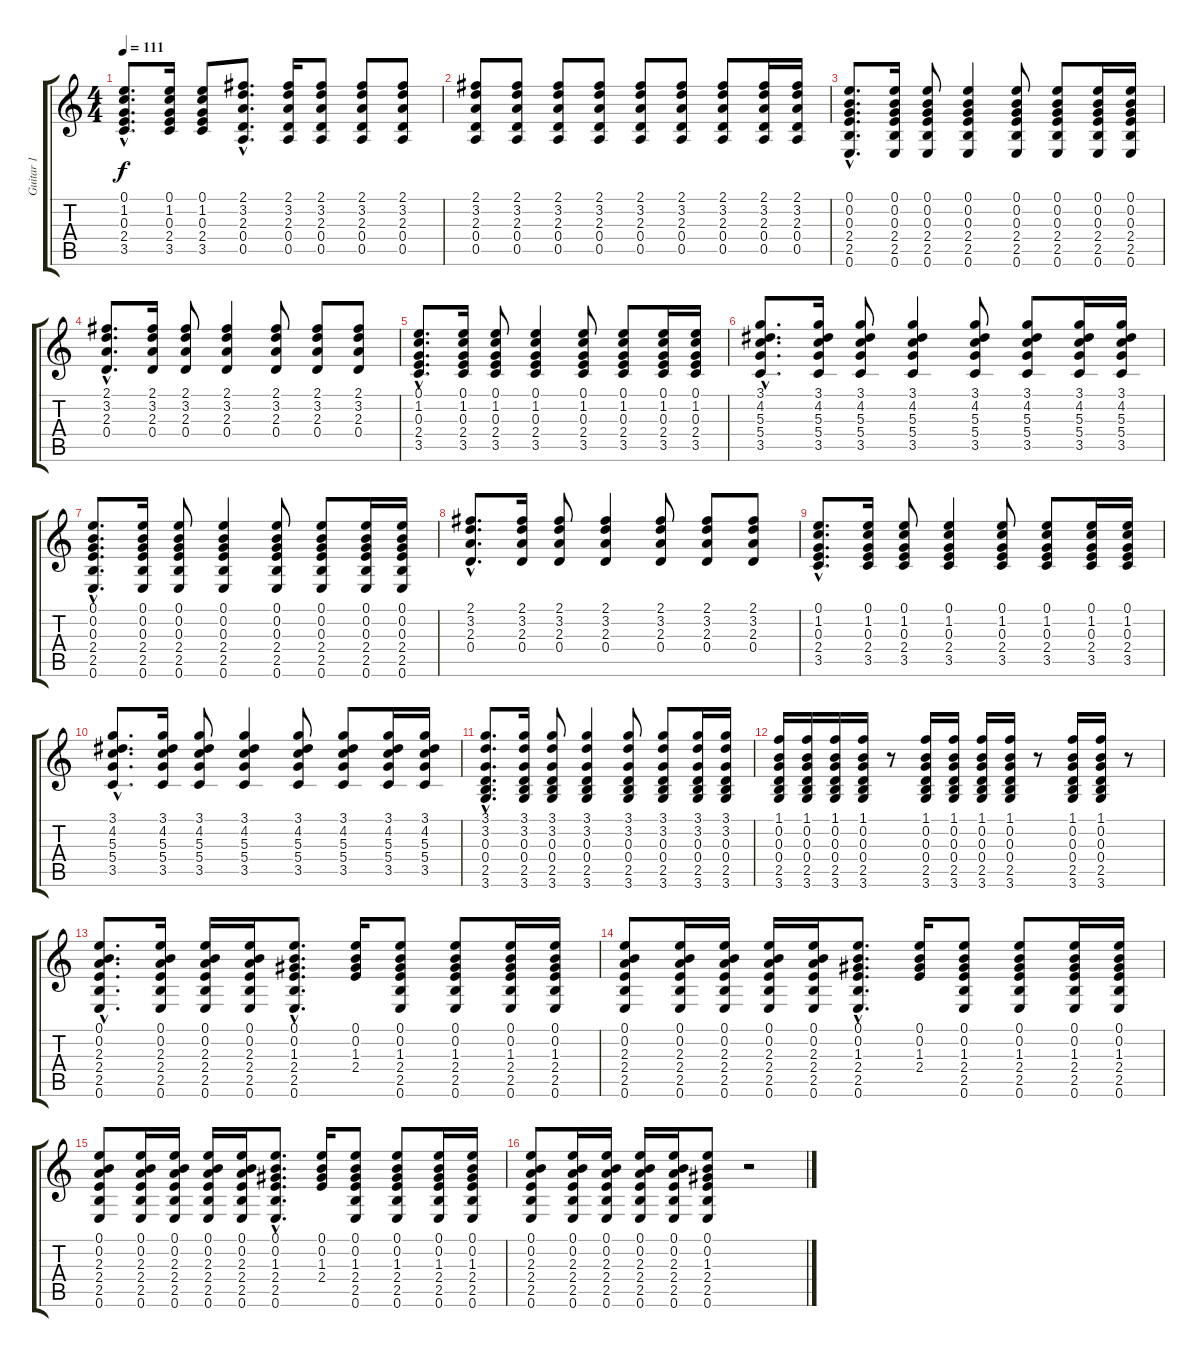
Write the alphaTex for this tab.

\track ("Guitar 1" "Guitar 1") {instrument acousticguitarsteel}
\staff {score tabs}
\tuning (E4 B3 G3 D3 A2 E2) {hide}
\ts (4 4)
\tempo 111
\clef g2
\ks c
(0.1{hac} 1.2{hac} 0.3{hac} 2.4{hac} 3.5{hac}).8{d dy f} (0.1 1.2 0.3 2.4 3.5).16 (0.1 1.2 0.3 2.4 3.5).8 (2.1{hac} 3.2{hac} 2.3{hac} 0.4{hac} 0.5{hac}).8{d} (2.1 3.2 2.3 0.4 0.5).16 (2.1 3.2 2.3 0.4 0.5).8 (2.1 3.2 2.3 0.4 0.5).8 (2.1 3.2 2.3 0.4 0.5).8 |
(2.1 3.2 2.3 0.4 0.5).8 (2.1 3.2 2.3 0.4 0.5).8 (2.1 3.2 2.3 0.4 0.5).8 (2.1 3.2 2.3 0.4 0.5).8 (2.1 3.2 2.3 0.4 0.5).8 (2.1 3.2 2.3 0.4 0.5).8 (2.1 3.2 2.3 0.4 0.5).8 (2.1 3.2 2.3 0.4 0.5).16 (2.1 3.2 2.3 0.4 0.5).16 |
(0.1{hac} 0.2{hac} 0.3{hac} 2.4{hac} 2.5{hac} 0.6{hac}).8{d} (0.1 0.2 0.3 2.4 2.5 0.6).16 (0.1 0.2 0.3 2.4 2.5 0.6).8 (0.1 0.2 0.3 2.4 2.5 0.6).4 (0.1 0.2 0.3 2.4 2.5 0.6).8 (0.1 0.2 0.3 2.4 2.5 0.6).8 (0.1 0.2 0.3 2.4 2.5 0.6).16 (0.1 0.2 0.3 2.4 2.5 0.6).16 |
(2.1{hac} 3.2{hac} 2.3{hac} 0.4{hac}).8{d} (2.1 3.2 2.3 0.4).16 (2.1 3.2 2.3 0.4).8 (2.1 3.2 2.3 0.4).4 (2.1 3.2 2.3 0.4).8 (2.1 3.2 2.3 0.4).8 (2.1 3.2 2.3 0.4).8 |
(0.1{hac} 1.2{hac} 0.3{hac} 2.4{hac} 3.5{hac}).8{d} (0.1 1.2 0.3 2.4 3.5).16 (0.1 1.2 0.3 2.4 3.5).8 (0.1 1.2 0.3 2.4 3.5).4 (0.1 1.2 0.3 2.4 3.5).8 (0.1 1.2 0.3 2.4 3.5).8 (0.1 1.2 0.3 2.4 3.5).16 (0.1 1.2 0.3 2.4 3.5).16 |
(3.1{hac} 4.2{hac} 5.3{hac} 5.4{hac} 3.5{hac}).8{d} (3.1 4.2 5.3 5.4 3.5).16 (3.1 4.2 5.3 5.4 3.5).8 (3.1 4.2 5.3 5.4 3.5).4 (3.1 4.2 5.3 5.4 3.5).8 (3.1 4.2 5.3 5.4 3.5).8 (3.1 4.2 5.3 5.4 3.5).16 (3.1 4.2 5.3 5.4 3.5).16 |
(0.1{hac} 0.2{hac} 0.3{hac} 2.4{hac} 2.5{hac} 0.6{hac}).8{d} (0.1 0.2 0.3 2.4 2.5 0.6).16 (0.1 0.2 0.3 2.4 2.5 0.6).8 (0.1 0.2 0.3 2.4 2.5 0.6).4 (0.1 0.2 0.3 2.4 2.5 0.6).8 (0.1 0.2 0.3 2.4 2.5 0.6).8 (0.1 0.2 0.3 2.4 2.5 0.6).16 (0.1 0.2 0.3 2.4 2.5 0.6).16 |
(2.1{hac} 3.2{hac} 2.3{hac} 0.4{hac}).8{d} (2.1 3.2 2.3 0.4).16 (2.1 3.2 2.3 0.4).8 (2.1 3.2 2.3 0.4).4 (2.1 3.2 2.3 0.4).8 (2.1 3.2 2.3 0.4).8 (2.1 3.2 2.3 0.4).8 |
(0.1{hac} 1.2{hac} 0.3{hac} 2.4{hac} 3.5{hac}).8{d} (0.1 1.2 0.3 2.4 3.5).16 (0.1 1.2 0.3 2.4 3.5).8 (0.1 1.2 0.3 2.4 3.5).4 (0.1 1.2 0.3 2.4 3.5).8 (0.1 1.2 0.3 2.4 3.5).8 (0.1 1.2 0.3 2.4 3.5).16 (0.1 1.2 0.3 2.4 3.5).16 |
(3.1{hac} 4.2{hac} 5.3{hac} 5.4{hac} 3.5{hac}).8{d} (3.1 4.2 5.3 5.4 3.5).16 (3.1 4.2 5.3 5.4 3.5).8 (3.1 4.2 5.3 5.4 3.5).4 (3.1 4.2 5.3 5.4 3.5).8 (3.1 4.2 5.3 5.4 3.5).8 (3.1 4.2 5.3 5.4 3.5).16 (3.1 4.2 5.3 5.4 3.5).16 |
(3.1{hac} 3.2{hac} 0.3{hac} 0.4{hac} 2.5{hac} 3.6{hac}).8{d} (3.1 3.2 0.3 0.4 2.5 3.6).16 (3.1 3.2 0.3 0.4 2.5 3.6).8 (3.1 3.2 0.3 0.4 2.5 3.6).4 (3.1 3.2 0.3 0.4 2.5 3.6).8 (3.1 3.2 0.3 0.4 2.5 3.6).8 (3.1 3.2 0.3 0.4 2.5 3.6).16 (3.1 3.2 0.3 0.4 2.5 3.6).16 |
(1.1 0.2 0.3 0.4 2.5 3.6).16 (1.1 0.2 0.3 0.4 2.5 3.6).16 (1.1 0.2 0.3 0.4 2.5 3.6).16 (1.1 0.2 0.3 0.4 2.5 3.6).16 r.8 (1.1 0.2 0.3 0.4 2.5 3.6).16 (1.1 0.2 0.3 0.4 2.5 3.6).16 (1.1 0.2 0.3 0.4 2.5 3.6).16 (1.1 0.2 0.3 0.4 2.5 3.6).16 r.8 (1.1 0.2 0.3 0.4 2.5 3.6).16 (1.1 0.2 0.3 0.4 2.5 3.6).16 r.8 |
(0.1{hac} 0.2{hac} 2.3{hac} 2.4{hac} 2.5{hac} 0.6{hac}).8{d} (0.1 0.2 2.3 2.4 2.5 0.6).16 (0.1 0.2 2.3 2.4 2.5 0.6).16 (0.1 0.2 2.3 2.4 2.5 0.6).16 (0.1{hac} 0.2{hac} 1.3{hac} 2.4{hac} 2.5{hac} 0.6{hac}).8{d} (0.1 0.2 1.3 2.4).16 (0.1 0.2 1.3 2.4 2.5 0.6).8 (0.1 0.2 1.3 2.4 2.5 0.6).8 (0.1 0.2 1.3 2.4 2.5 0.6).16 (0.1 0.2 1.3 2.4 2.5 0.6).16 |
(0.1 0.2 2.3 2.4 2.5 0.6).8 (0.1 0.2 2.3 2.4 2.5 0.6).16 (0.1 0.2 2.3 2.4 2.5 0.6).16 (0.1 0.2 2.3 2.4 2.5 0.6).16 (0.1 0.2 2.3 2.4 2.5 0.6).16 (0.1{hac} 0.2{hac} 1.3{hac} 2.4{hac} 2.5{hac} 0.6{hac}).8{d} (0.1 0.2 1.3 2.4).16 (0.1 0.2 1.3 2.4 2.5 0.6).8 (0.1 0.2 1.3 2.4 2.5 0.6).8 (0.1 0.2 1.3 2.4 2.5 0.6).16 (0.1 0.2 1.3 2.4 2.5 0.6).16 |
(0.1 0.2 2.3 2.4 2.5 0.6).8 (0.1 0.2 2.3 2.4 2.5 0.6).16 (0.1 0.2 2.3 2.4 2.5 0.6).16 (0.1 0.2 2.3 2.4 2.5 0.6).16 (0.1 0.2 2.3 2.4 2.5 0.6).16 (0.1{hac} 0.2{hac} 1.3{hac} 2.4{hac} 2.5{hac} 0.6{hac}).8{d} (0.1 0.2 1.3 2.4).16 (0.1 0.2 1.3 2.4 2.5 0.6).8 (0.1 0.2 1.3 2.4 2.5 0.6).8 (0.1 0.2 1.3 2.4 2.5 0.6).16 (0.1 0.2 1.3 2.4 2.5 0.6).16 |
(0.1 0.2 2.3 2.4 2.5 0.6).8 (0.1 0.2 2.3 2.4 2.5 0.6).16 (0.1 0.2 2.3 2.4 2.5 0.6).16 (0.1 0.2 2.3 2.4 2.5 0.6).16 (0.1 0.2 2.3 2.4 2.5 0.6).16 (0.1 0.2 1.3 2.4 2.5 0.6).8 r.2
